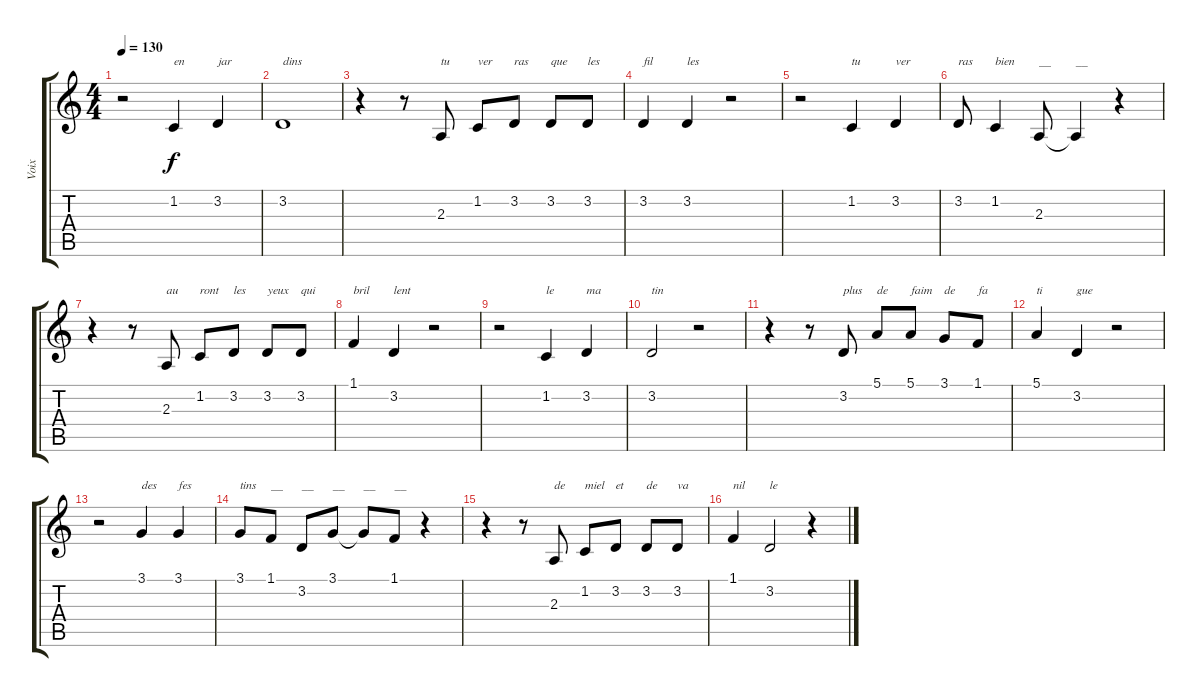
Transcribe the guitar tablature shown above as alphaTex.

\track ("Voix" "Voix") {instrument synthvoice}
\staff {score tabs}
\tuning (E4 B3 G3 D3 A2 E2) {hide}
\ts (4 4)
\tempo 130
\clef g2
\ks c
r.2{dy f} 1.2.4{txt "en"} 3.2.4{txt "jar"} |
3.2.1{txt "dins"} |
r.4 r.8 2.3.8{txt "tu"} 1.2.8{txt "ver"} 3.2.8{txt "ras"} 3.2.8{txt "que"} 3.2.8{txt "les"} |
3.2.4{txt "fil"} 3.2.4{txt "les"} r.2 |
r.2 1.2.4{txt "tu"} 3.2.4{txt "ver"} |
3.2.8{txt "ras"} 1.2.4{txt "bien"} 2.3.8{txt "__"} 2.3{t}.4{txt "__"} r.4 |
r.4 r.8 2.3.8{txt "au"} 1.2.8{txt "ront"} 3.2.8{txt "les"} 3.2.8{txt "yeux"} 3.2.8{txt "qui"} |
1.1.4{txt "bril"} 3.2.4{txt "lent"} r.2 |
r.2 1.2.4{txt "le"} 3.2.4{txt "ma"} |
3.2.2{txt "tin"} r.2 |
r.4 r.8 3.2.8{txt "plus"} 5.1.8{txt "de"} 5.1.8{txt "faim"} 3.1.8{txt "de"} 1.1.8{txt "fa"} |
5.1.4{txt "ti"} 3.2.4{txt "gue"} r.2 |
r.2 3.1.4{txt "des"} 3.1.4{txt "fes"} |
3.1.8{txt "tins"} 1.1.8{txt "__"} 3.2.8{txt "__"} 3.1.8{txt "__"} 3.1{t}.8{txt "__"} 1.1.8{txt "__"} r.4 |
r.4 r.8 2.3.8{txt "de"} 1.2.8{txt "miel"} 3.2.8{txt "et"} 3.2.8{txt "de"} 3.2.8{txt "va"} |
1.1.4{txt "nil"} 3.2.2{txt "le"} r.4
